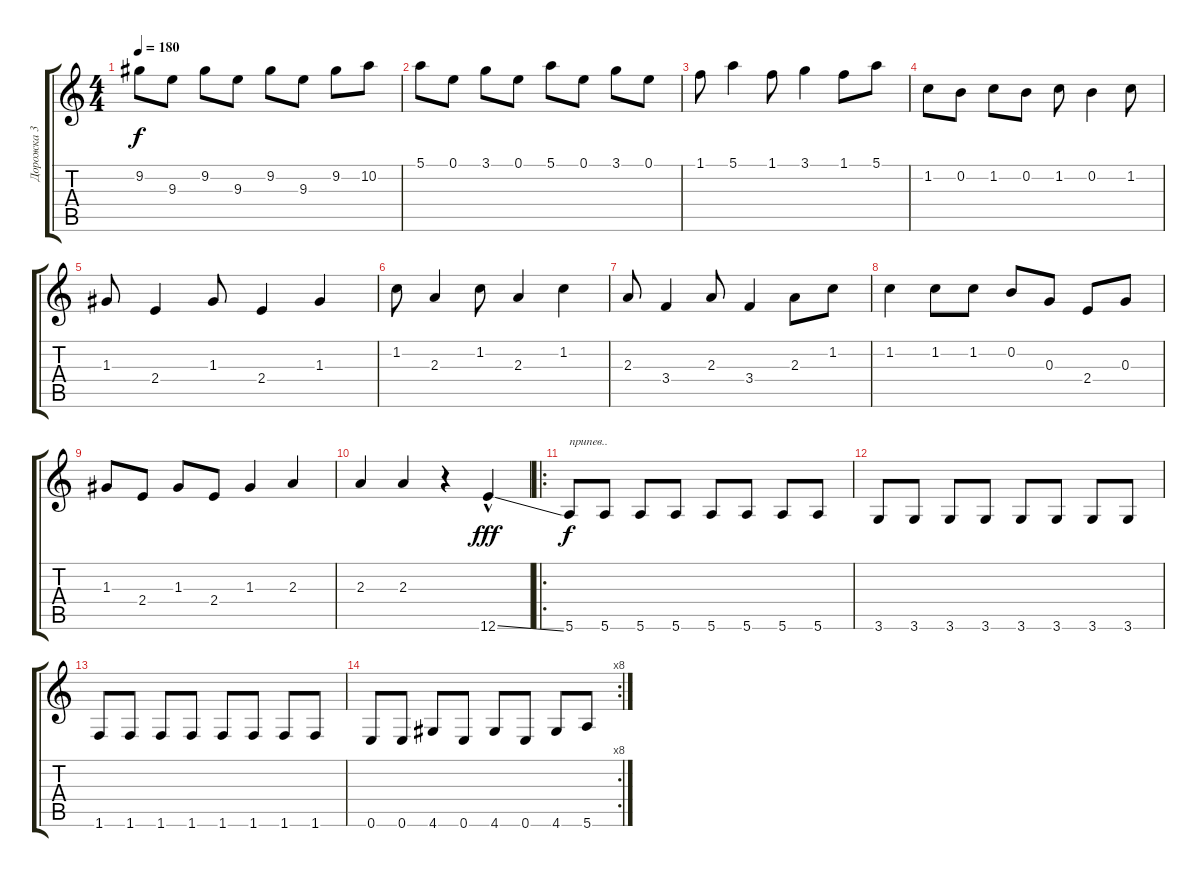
\track ("Дорожка 3" "Дорожка 3") {instrument distortionguitar}
\staff {score tabs}
\tuning (E4 B3 G3 D3 A2 E2) {hide}
\ts (4 4)
\tempo 180
\clef g2
\ks c
9.2.8{dy f} 9.3.8 9.2.8 9.3.8 9.2.8 9.3.8 9.2.8 10.2.8 |
5.1.8 0.1.8 3.1.8 0.1.8 5.1.8 0.1.8 3.1.8 0.1.8 |
1.1.8 5.1.4 1.1.8 3.1.4 1.1.8 5.1.8 |
1.2.8 0.2.8 1.2.8 0.2.8 1.2.8 0.2.4 1.2.8 |
1.3.8 2.4.4 1.3.8 2.4.4 1.3.4 |
1.2.8 2.3.4 1.2.8 2.3.4 1.2.4 |
2.3.8 3.4.4 2.3.8 3.4.4 2.3.8 1.2.8 |
1.2.4 1.2.8 1.2.8 0.2.8 0.3.8 2.4.8 0.3.8 |
1.3.8 2.4.8 1.3.8 2.4.8 1.3.4 2.3.4 |
2.3.4 2.3.4 r.4 12.6{ss hac}.4{dy fff} |
\ro
5.6.8{txt "припев.." dy f} 5.6.8 5.6.8 5.6.8 5.6.8 5.6.8 5.6.8 5.6.8 |
3.6.8 3.6.8 3.6.8 3.6.8 3.6.8 3.6.8 3.6.8 3.6.8 |
1.6.8 1.6.8 1.6.8 1.6.8 1.6.8 1.6.8 1.6.8 1.6.8 |
\rc 8
0.6.8 0.6.8 4.6.8 0.6.8 4.6.8 0.6.8 4.6.8 5.6.8
